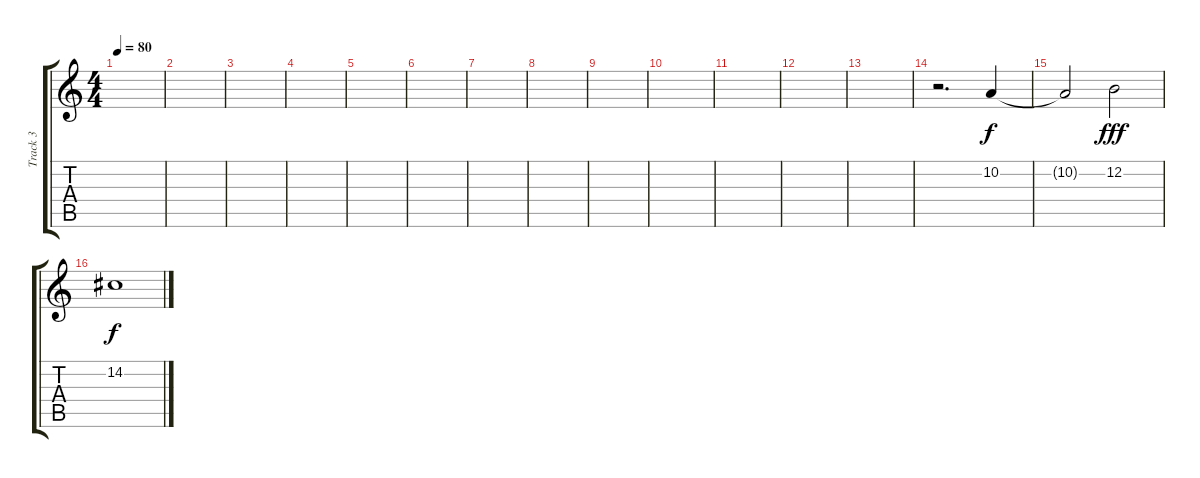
\track ("Track 3" "Track 3") {instrument viola}
\staff {score tabs}
\tuning (E4 B3 G3 D3 A2 E2) {hide}
\ts (4 4)
\tempo 80
\clef g2
\ks c
|
|
|
|
|
|
|
|
|
|
|
|
|
r.2{d volume 7 instrument viola} 10.2.4 |
10.2{t}.2{dy f} 12.2.2{dy fff} |
14.2.1{dy f}
